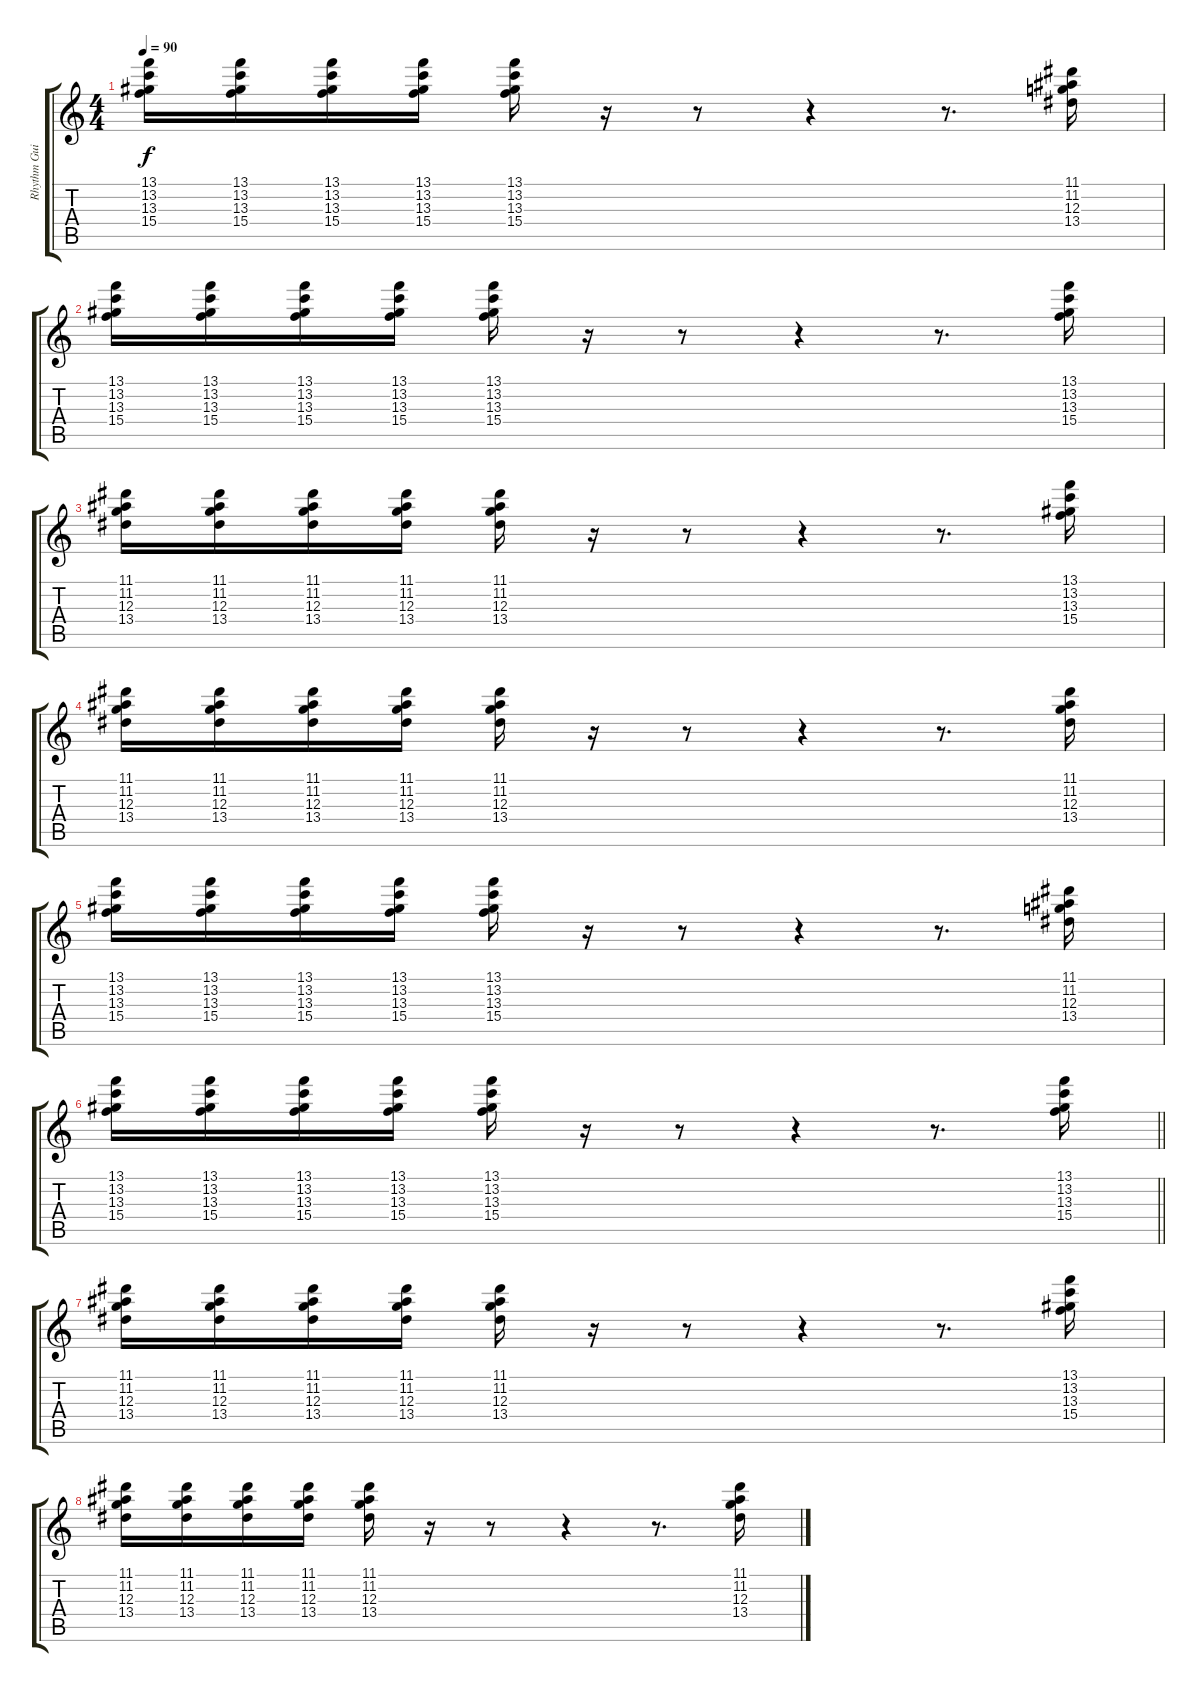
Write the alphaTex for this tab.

\track ("Rhythm Guitar" "Rhythm Gui") {instrument electricguitarjazz}
\staff {score tabs}
\tuning (E4 B3 G3 D3 A2 E2) {hide}
\ts (4 4)
\tempo 90
\clef g2
\ks c
(13.1 13.2 13.3 15.4).16{dy f} (13.1 13.2 13.3 15.4).16 (13.1 13.2 13.3 15.4).16 (13.1 13.2 13.3 15.4).16 (13.1 13.2 13.3 15.4).16 r.16 r.8 r.4 r.8{d} (11.1 11.2 12.3 13.4).16 |
(13.1 13.2 13.3 15.4).16 (13.1 13.2 13.3 15.4).16 (13.1 13.2 13.3 15.4).16 (13.1 13.2 13.3 15.4).16 (13.1 13.2 13.3 15.4).16 r.16 r.8 r.4 r.8{d} (13.1 13.2 13.3 15.4).16 |
(11.1 11.2 12.3 13.4).16 (11.1 11.2 12.3 13.4).16 (11.1 11.2 12.3 13.4).16 (11.1 11.2 12.3 13.4).16 (11.1 11.2 12.3 13.4).16 r.16 r.8 r.4 r.8{d} (13.1 13.2 13.3 15.4).16 |
(11.1 11.2 12.3 13.4).16 (11.1 11.2 12.3 13.4).16 (11.1 11.2 12.3 13.4).16 (11.1 11.2 12.3 13.4).16 (11.1 11.2 12.3 13.4).16 r.16 r.8 r.4 r.8{d} (11.1 11.2 12.3 13.4).16 |
(13.1 13.2 13.3 15.4).16 (13.1 13.2 13.3 15.4).16 (13.1 13.2 13.3 15.4).16 (13.1 13.2 13.3 15.4).16 (13.1 13.2 13.3 15.4).16 r.16 r.8 r.4 r.8{d} (11.1 11.2 12.3 13.4).16 |
\barLineRight lightlight
(13.1 13.2 13.3 15.4).16 (13.1 13.2 13.3 15.4).16 (13.1 13.2 13.3 15.4).16 (13.1 13.2 13.3 15.4).16 (13.1 13.2 13.3 15.4).16 r.16 r.8 r.4 r.8{d} (13.1 13.2 13.3 15.4).16 |
(11.1 11.2 12.3 13.4).16 (11.1 11.2 12.3 13.4).16 (11.1 11.2 12.3 13.4).16 (11.1 11.2 12.3 13.4).16 (11.1 11.2 12.3 13.4).16 r.16 r.8 r.4 r.8{d} (13.1 13.2 13.3 15.4).16 |
(11.1 11.2 12.3 13.4).16 (11.1 11.2 12.3 13.4).16 (11.1 11.2 12.3 13.4).16 (11.1 11.2 12.3 13.4).16 (11.1 11.2 12.3 13.4).16 r.16 r.8 r.4 r.8{d} (11.1 11.2 12.3 13.4).16
